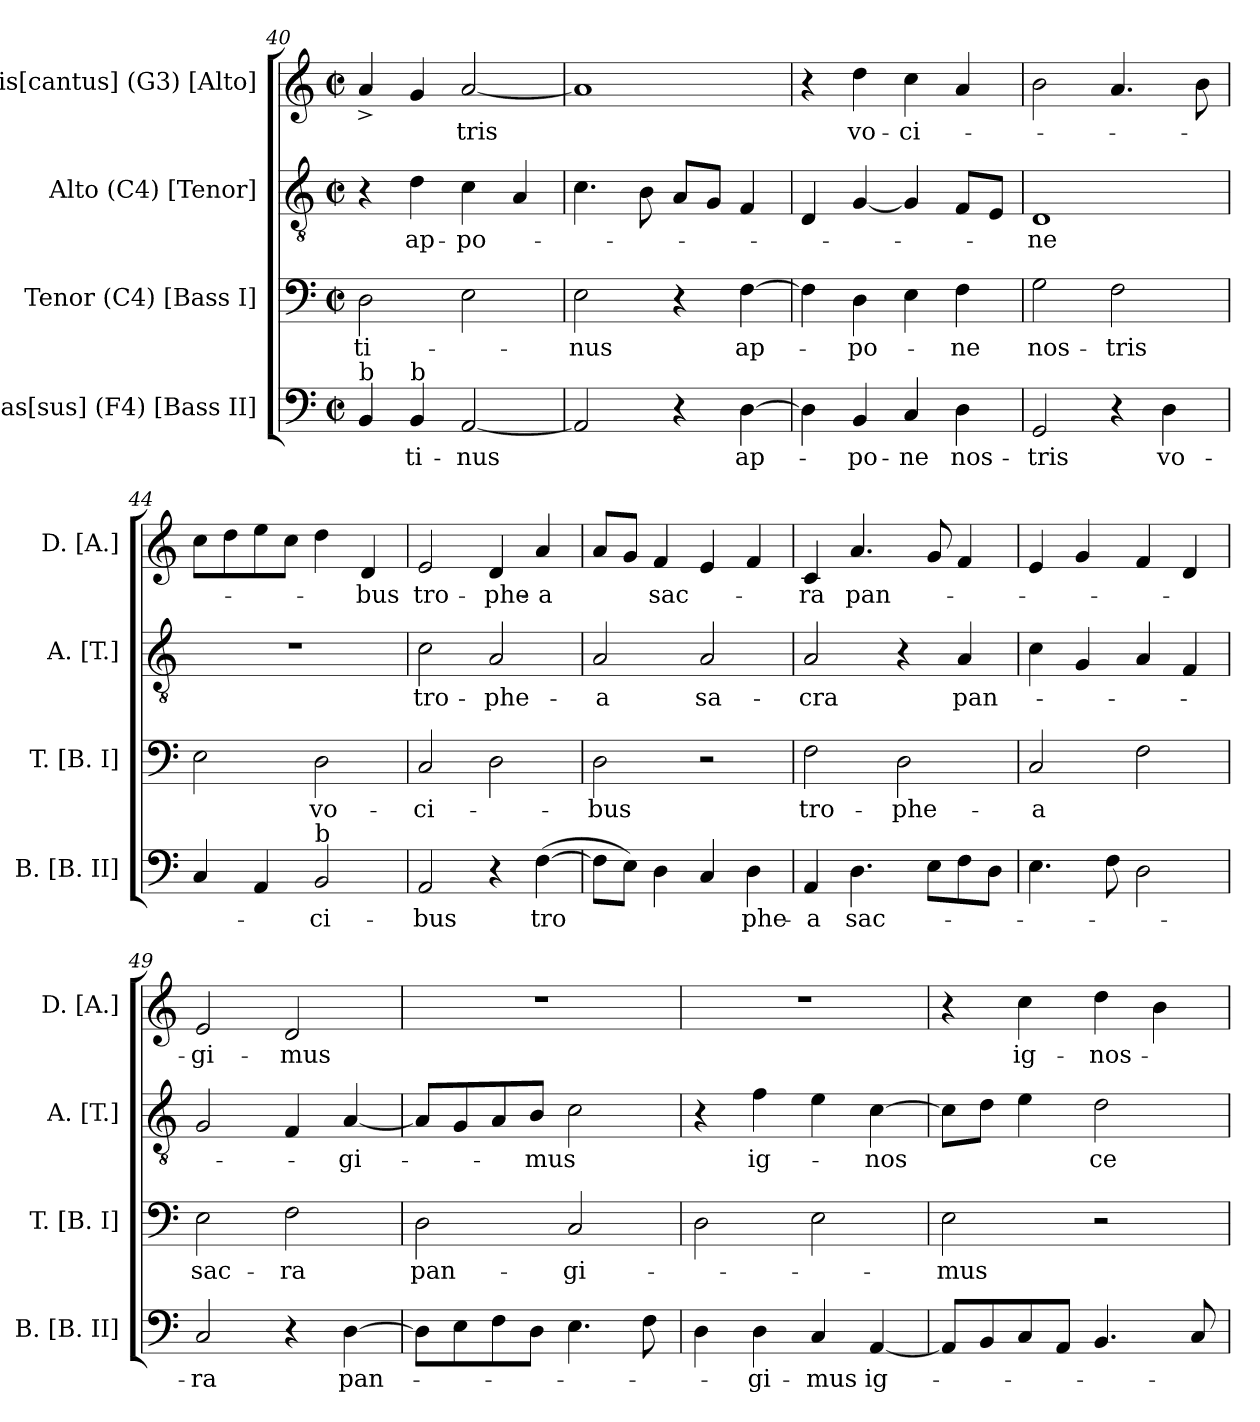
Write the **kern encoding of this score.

**kern	**text	**kern	**text	**kern	**text	**kern	**text
*part4	*part4	*part3	*part3	*part2	*part2	*part1	*part1
*staff4	*staff4	*staff3	*staff3	*staff2	*staff2	*staff1	*staff1
*I"Bas[sus] (F4) [Bass II]	*	*I"Tenor (C4) [Bass I]	*	*I"Alto (C4) [Tenor]	*	*I"Dis[cantus] (G3) [Alto]	*
*I'B. [B. II]	*	*I'T. [B. I]	*	*I'A. [T.]	*	*I'D. [A.]	*
*clefF4	*	*clefF4	*	*clefGv2	*	*clefG2	*
*k[]	*	*k[]	*	*k[]	*	*k[]	*
*C:	*	*C:	*	*C:	*	*C:	*
*M2/2	*	*M2/2	*	*M2/2	*	*M2/2	*
*met(c|)	*	*met(c|)	*	*met(c|)	*	*met(c|)	*
=40	=40	=40	=40	=40	=40	=40	=40
!LO:TX:a:t=b	!	!	!	!	!	!	!
!	!	!	!LO:LY:b	!	!	!	!
4BB/	.	2D\	-ti-	4r	.	4a^</	.
!LO:TX:a:t=b	!	!	!	!	!	!	!
!	!LO:LY:b	!	!	!	!LO:LY:b	!	!
4BB/	-ti-	.	.	4d\	ap-	4g/	.
!	!LO:LY:b	!	!	!	!LO:LY:b	!	!LO:LY:b
[<2AA/	-nus	2E\	.	4c\	-po-	[<2a/	-tris
.	.	.	.	4A/	.	.	.
=41	=41	=41	=41	=41	=41	=41	=41
!	!	!	!LO:LY:b	!	!	!	!
2AA/]	.	2E\	-nus	4.c\	.	1a]	.
.	.	.	.	8B\	.	.	.
4r	.	4r	.	8A/L	.	.	.
.	.	.	.	8G/J	.	.	.
!	!LO:LY:b	!	!LO:LY:b	!	!	!	!
[>4D\	ap-	[>4F\	ap-	4F/	.	.	.
=42	=42	=42	=42	=42	=42	=42	=42
4D\]	.	4F\]	.	4D/	.	4r	.
!	!LO:LY:b	!	!LO:LY:b	!	!	!	!LO:LY:b
4BB/	-po-	4D\	-po-	[<4G/	.	4dd\	vo-
!	!LO:LY:b:rj	!	!	!	!	!	!LO:LY:b
4C/	-ne	4E\	.	4G/]	.	4cc\	-ci-
!	!LO:LY:b	!	!LO:LY:b	!	!	!	!
4D\	nos-	4F\	-ne	8F/L	.	4a/	.
.	.	.	.	8E/J	.	.	.
=43	=43	=43	=43	=43	=43	=43	=43
!	!LO:LY:b	!	!LO:LY:b	!	!LO:LY:b	!	!
2GG/	-tris	2G\	nos-	1D	-ne	2b\	.
!	!	!	!LO:LY:b	!	!	!	!
4r	.	2F\	-tris	.	.	4.a/	.
!	!LO:LY:b	!	!	!	!	!	!
4D\	vo-	.	.	.	.	.	.
.	.	.	.	.	.	8b\	.
=44	=44	=44	=44	=44	=44	=44	=44
4C/	.	2E\	.	1r	.	8cc\L	.
.	.	.	.	.	.	8dd\	.
4AA/	.	.	.	.	.	8ee\	.
.	.	.	.	.	.	8cc\J	.
!LO:TX:a:t=b	!	!	!	!	!	!	!
!	!LO:LY:b	!	!LO:LY:b	!	!	!	!
2BB/	-ci-	2D\	vo-	.	.	4dd\	.
!	!	!	!	!	!	!	!LO:LY:b
.	.	.	.	.	.	4d/	-bus
=45	=45	=45	=45	=45	=45	=45	=45
!	!LO:LY:b	!	!LO:LY:b	!	!LO:LY:b	!	!LO:LY:b
2AA/	-bus	2C/	-ci-	2c\	tro-	2e/	tro-
!	!	!	!	!	!LO:LY:b	!	!LO:LY:b
4r	.	2D\	.	2A/	-phe-	4d/	-phe-
!	!LO:LY:b	!	!	!	!	!	!LO:LY:b:rj
(>[<4F\	tro	.	.	.	.	4a/	-a
!!LO:LB:g=z
=46	=46	=46	=46	=46	=46	=46	=46
!	!	!	!LO:LY:b	!	!LO:LY:b	!	!
8F\L]	.	2D\	-bus	2A/	-a	8a/L	.
8E\J)	.	.	.	.	.	8g/J	.
!	!	!	!	!	!	!	!LO:LY:b
4D\	.	.	.	.	.	4f/	sac-
!	!	!	!	!	!LO:LY:b	!	!
4C/	.	2r	.	2A/	sa-	4e/	.
!	!LO:LY:b	!	!	!	!	!	!
4D\	phe-	.	.	.	.	4f/	.
=47	=47	=47	=47	=47	=47	=47	=47
!	!LO:LY:b	!	!LO:LY:b	!	!LO:LY:b	!	!LO:LY:b
4AA/	-a	2F\	tro-	2A/	-cra	4c/	-ra
!	!LO:LY:b	!	!	!	!	!	!LO:LY:b
4.D\	sac-	.	.	.	.	4.a/	pan-
!	!	!	!LO:LY:b	!	!	!	!
.	.	2D\	-phe-	4r	.	.	.
8E\L	.	.	.	.	.	8g/	.
!	!	!	!	!	!LO:LY:b	!	!
8F\	.	.	.	4A/	pan-	4f/	.
8D\J	.	.	.	.	.	.	.
=48	=48	=48	=48	=48	=48	=48	=48
!	!	!	!LO:LY:b	!	!	!	!
4.E\	.	2C/	-a	4c\	.	4e/	.
.	.	.	.	4G/	.	4g/	.
8F\	.	.	.	.	.	.	.
2D\	.	2F\	.	4A/	.	4f/	.
.	.	.	.	4F/	.	4d/	.
=49	=49	=49	=49	=49	=49	=49	=49
!	!LO:LY:b	!	!LO:LY:b	!	!	!	!LO:LY:b
2C/	-ra	2E\	sac-	2G/	.	2e/	-gi-
!	!	!	!LO:LY:b	!	!	!	!LO:LY:b
4r	.	2F\	-ra	4F/	.	2d/	-mus
!	!LO:LY:b	!	!	!	!LO:LY:b	!	!
[>4D\	pan-	.	.	[<4A/	-gi-	.	.
=50	=50	=50	=50	=50	=50	=50	=50
!	!	!	!LO:LY:b	!	!	!	!
8D\L]	.	2D\	pan-	8A/L]	.	1r	.
8E\	.	.	.	8G/	.	.	.
8F\	.	.	.	8A/	.	.	.
!	!	!	!	!	!LO:LY:b	!	!
8D\J	.	.	.	8B/J	-mus	.	.
!	!	!	!LO:LY:b	!	!	!	!
4.E\	.	2C/	-gi-	2c\	.	.	.
8F\	.	.	.	.	.	.	.
=51	=51	=51	=51	=51	=51	=51	=51
4D\	.	2D\	.	4r	.	1r	.
!	!LO:LY:b	!	!	!	!LO:LY:b	!	!
4D\	-gi-	.	.	4f\	ig-	.	.
!	!LO:LY:b	!	!	!	!	!	!
4C/	-mus	2E\	.	4e\	.	.	.
!	!LO:LY:b	!	!	!	!LO:LY:b	!	!
[>4AA/	ig-	.	.	[>4c\	-nos	.	.
!!LO:PB:g=z
=52	=52	=52	=52	=52	=52	=52	=52
!	!	!	!LO:LY:b	!	!	!	!
8AA/L]	.	2E\	-mus	8c\L]	.	4r	.
8BB/	.	.	.	8d\J	.	.	.
!	!	!	!	!	!	!	!LO:LY:b
8C/	.	.	.	4e\	.	4cc\	ig-
8AA/J	.	.	.	.	.	.	.
!	!	!	!	!	!LO:LY:b	!	!LO:LY:b
4.BB/	.	2r	.	2d\	ce	4dd\	-nos-
.	.	.	.	.	.	4b\	.
8C/	.	.	.	.	.	.	.
=	=	=	=	=	=	=	=
*-	*-	*-	*-	*-	*-	*-	*-
